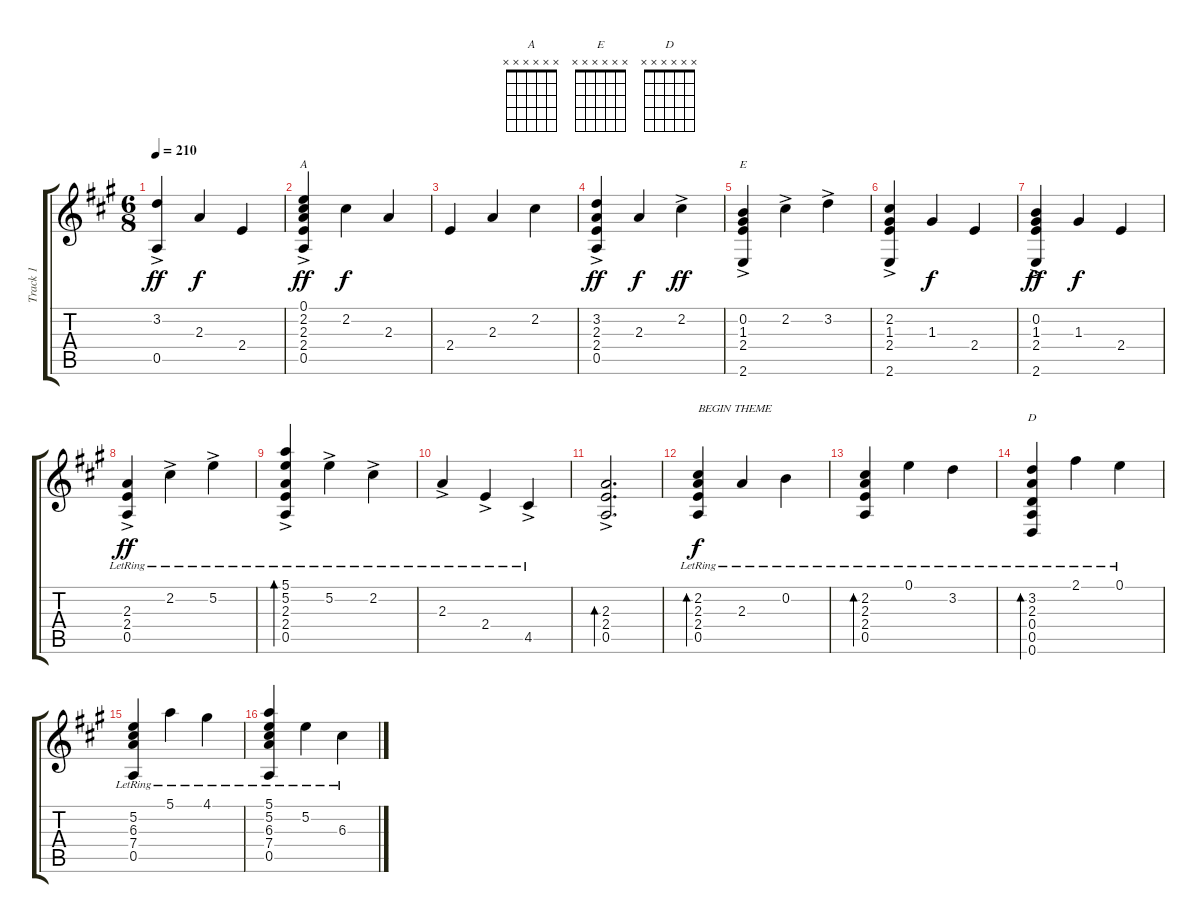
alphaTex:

\track ("Track 1" "Track 1") {instrument acousticguitarnylon}
\staff {score tabs}
\tuning (E4 B3 G3 D3 A2 D2) {hide}
\chord ("A" x x x x x x)
\chord ("E" x x x x x x)
\chord ("D" x x x x x x)
\ts (6 8)
\tempo 210
\clef g2
\ks a
(3.2{ac} 0.5).4{dy ff} 2.3.4{dy f} 2.4.4 |
(0.1{ac} 2.2 2.3 2.4 0.5).4{ch "A" dy ff} 2.2.4{dy f} 2.3.4 |
2.4.4 2.3.4 2.2.4 |
(3.2{ac} 2.3 2.4 0.5).4{dy ff} 2.3.4{dy f} 2.2{ac}.4{dy ff} |
(0.2{ac} 1.3 2.4 2.6).4{ch "E"} 2.2{ac}.4 3.2{ac}.4 |
(2.2{ac} 1.3 2.4 2.6).4 1.3.4{dy f} 2.4.4 |
(0.2{ac} 1.3 2.4 2.6).4{dy ff} 1.3.4{dy f} 2.4.4 |
(2.3{ac lr} 2.4{lr} 0.5{lr}).4{dy ff} 2.2{ac lr}.4 5.2{ac lr}.4 |
(5.1{ac lr} 5.2{lr} 2.3{lr} 2.4{lr} 0.5{lr}).4{bd 120} 5.2{ac lr}.4 2.2{ac lr}.4 |
2.3{ac lr}.4 2.4{ac lr}.4 4.5{ac lr}.4 |
(2.3 2.4 0.5{ac}).2{d bd 480} |
(2.2{lr} 2.3{lr} 2.4{lr} 0.5{lr}).4{bd 480 txt "BEGIN THEME" dy f} 2.3{lr}.4 0.2{lr}.4 |
(2.2{lr} 2.3{lr} 2.4{lr} 0.5{lr}).4{bd 120} 0.1{lr}.4 3.2{lr}.4 |
(3.2{lr} 2.3{lr} 0.4{lr} 0.5{lr} 0.6).4{bd 120 ch "D"} 2.1{lr}.4 0.1{lr}.4 |
(5.2{lr} 6.3{lr} 7.4{lr} 0.5{lr}).4 5.1{lr}.4 4.1{lr}.4 |
(5.1{lr} 5.2{lr} 6.3{lr} 7.4{lr} 0.5{lr}).4 5.2{lr}.4 6.3{lr}.4
